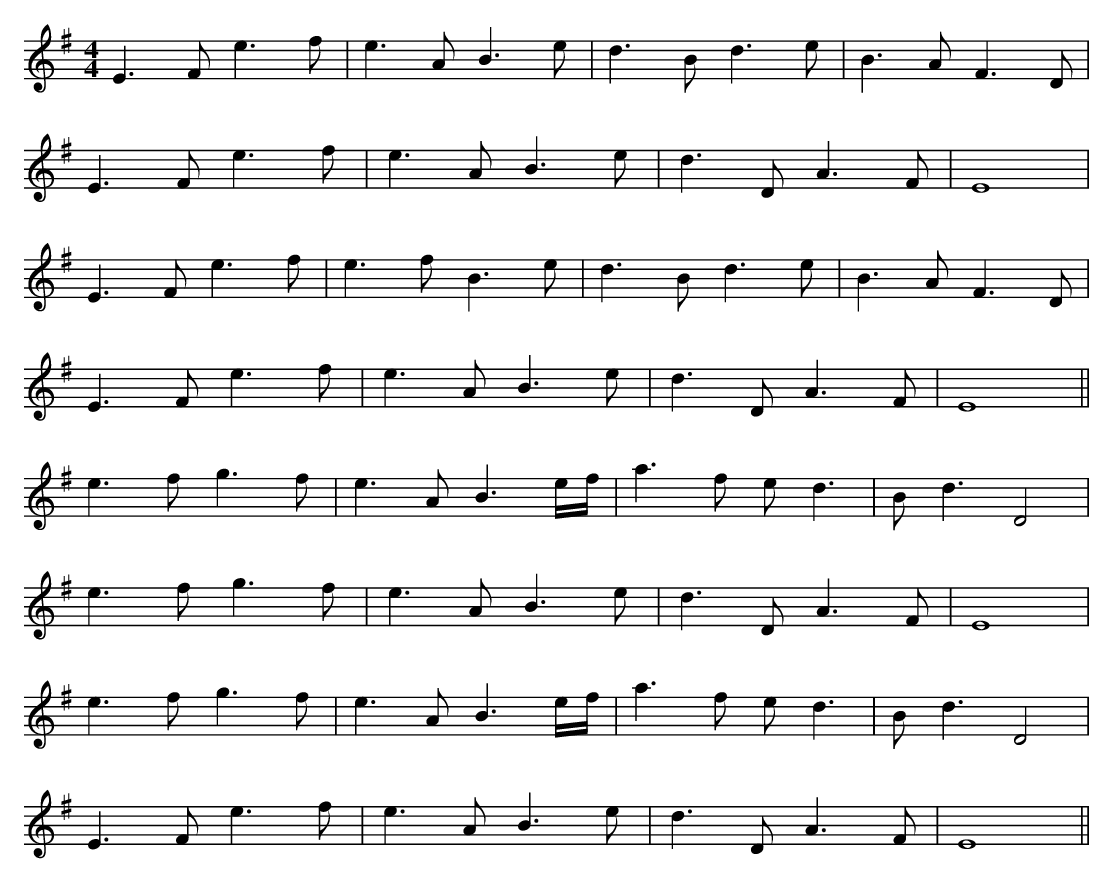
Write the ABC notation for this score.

X:1
M:4/4
K:Emin
E3F e3f|e3A B3e|d3B d3e|B3A F3D|
E3F e3f|e3A B3e|d3D A3F|E8|
E3F e3f|e3f B3e|d3B d3e|B3A F3D|
E3F e3f|e3A B3e|d3D A3F|E8||
e3f g3f|e3A B3e/f/|a3f ed3|Bd3 D4|
e3f g3f|e3A B3e|d3D A3F|E8|
e3f g3f|e3A B3e/f/|a3f ed3|Bd3 D4|
E3F e3f|e3A B3e|d3D A3F|E8||
